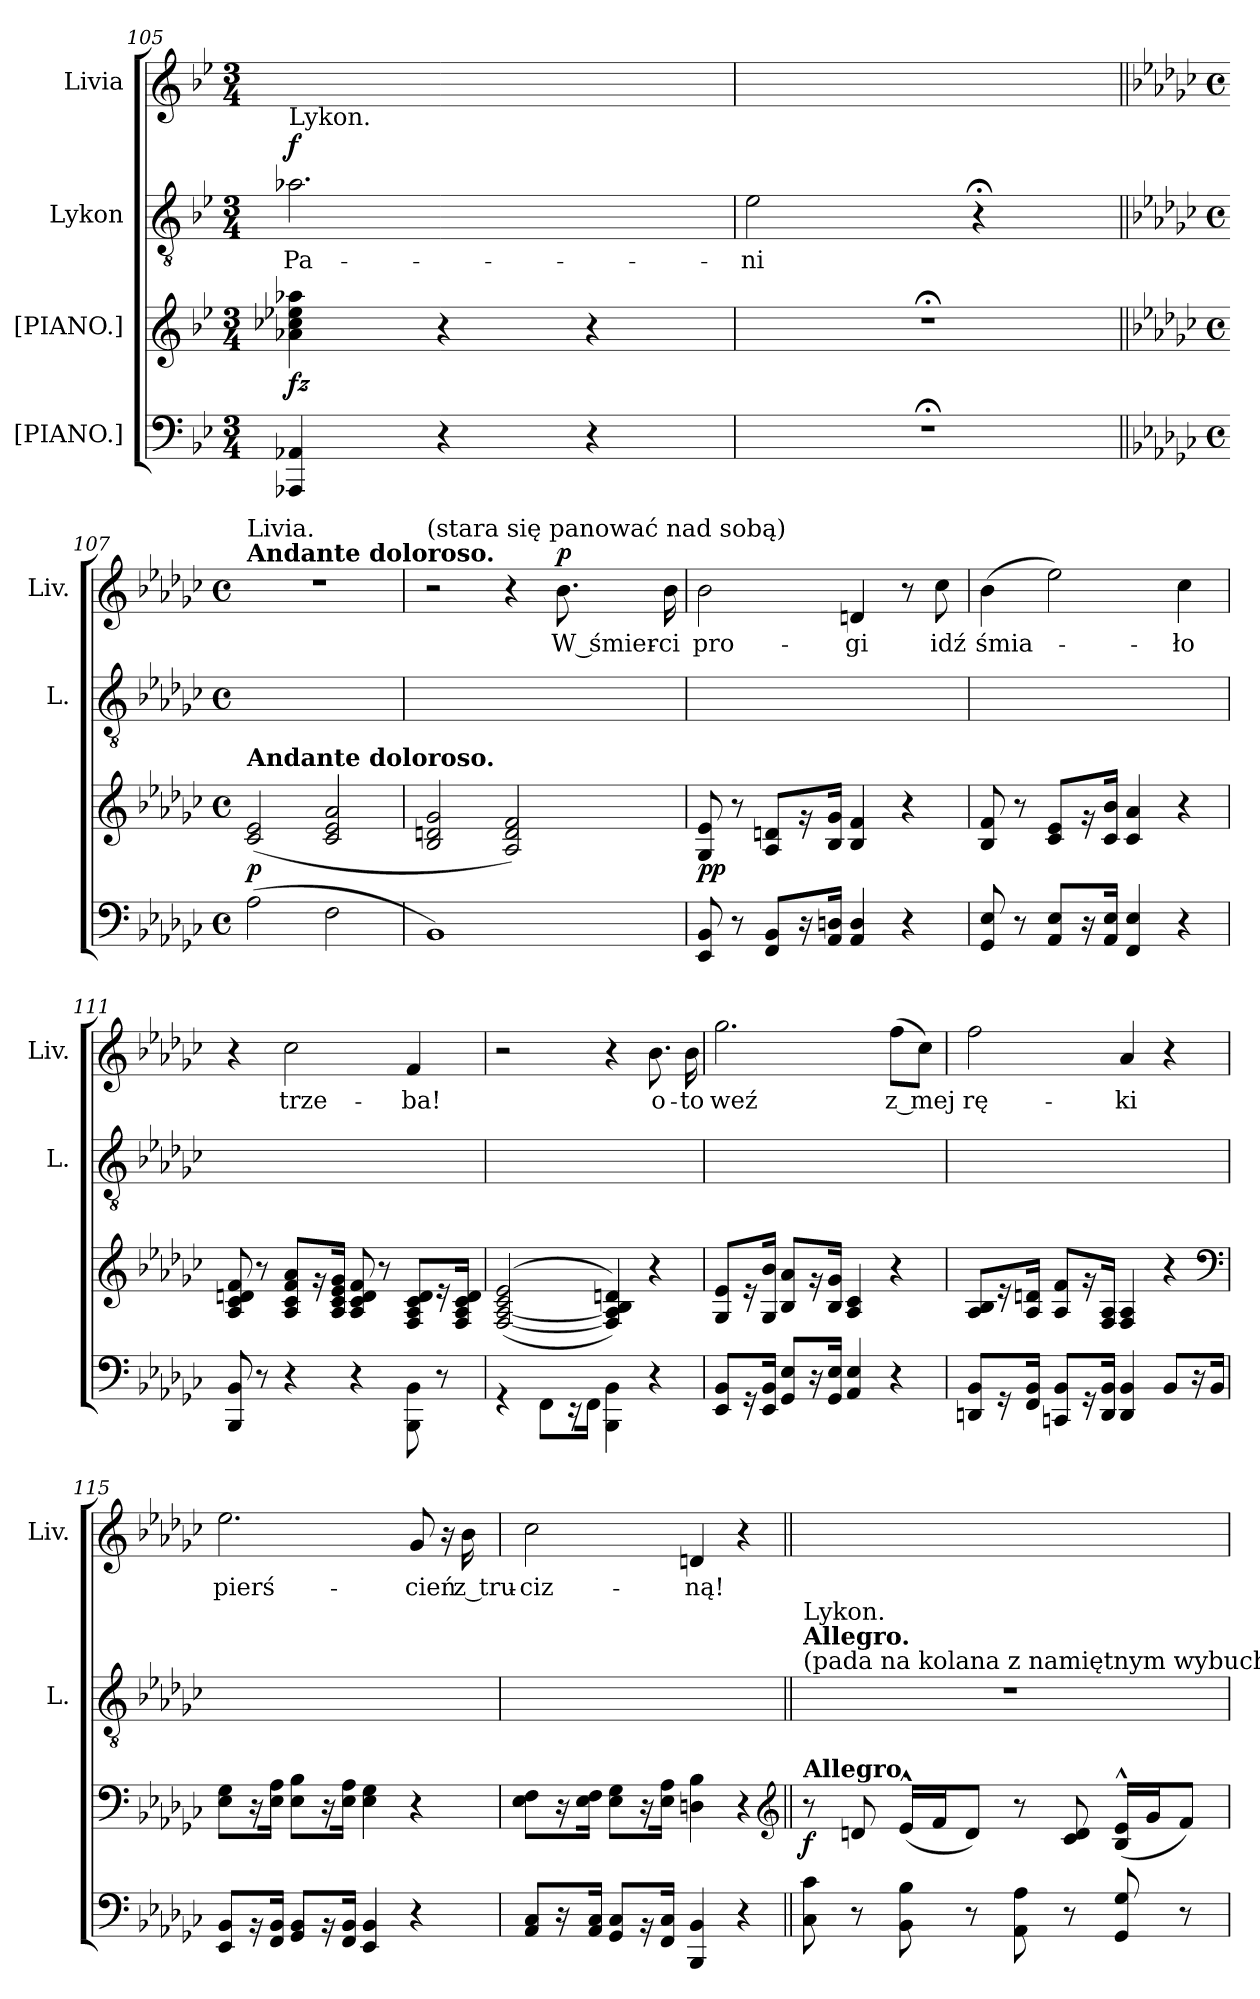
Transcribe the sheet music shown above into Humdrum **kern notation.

**kern	**kern	**dynam	**kern	**text	**dynam	**kern	**text	**dynam
*part4	*part3	*part3	*part2	*part2	*part2	*part1	*part1	*part1
*staff4	*staff3	*staff3	*staff2	*staff2	*staff2	*staff1	*staff1	*staff1
*I"[PIANO.]	*I"[PIANO.]	*	*I"Lykon	*	*	*I"Livia	*	*
*	*	*	*I'L.	*	*	*I'Liv.	*	*
*clefF4	*clefG2	*	*clefGv2	*	*	*clefG2	*	*
*k[b-e-]	*k[b-e-]	*	*k[b-e-]	*	*	*k[b-e-]	*	*
*M3/4	*M3/4	*	*M3/4	*	*	*M3/4	*	*
=105	=105	=105	=105	=105	=105	=105	=105	=105
!	!	!	!LO:TX:a:t=Lykon.	!	!	!	!	!
!	!	!	!	!	!LO:DY:a	!	!	!
4AAA-X/ 4AA-X/	4a-X\ 4cc-X\ 4ee-X\ 4aa-X\	fz	2.a-X\	Pa-	f	2.ryy	.	.
4r	4r	.	.	.	.	.	.	.
4r	4r	.	.	.	.	.	.	.
=106	=106	=106	=106	=106	=106	=106	=106	=106
2.r;<	2.r;<	.	2e-\	-ni	.	2.ryy	.	.
.	.	.	4r;<	.	.	.	.	.
=107||	=107||	=107||	=107||	=107||	=107||	=107||	=107||	=107||
*k[b-e-a-d-g-c-]	*k[b-e-a-d-g-c-]	*	*k[b-e-a-d-g-c-]	*	*	*k[b-e-a-d-g-c-]	*	*
*M4/4	*M4/4	*	*M4/4	*	*	*M4/4	*	*
*met(c)	*met(c)	*	*met(c)	*	*	*met(c)	*	*
!	!	!	!	!	!	!LO:TX:a:B:t=Andante doloroso.	!	!
!	!	!	!	!	!	!LO:TX:a:t=Livia.	!	!
!	!LO:TX:a:B:t=Andante doloroso.	!	!	!	!	!	!	!
(2A-\	(2c-/ 2e-/	p	1ryy	.	.	1r	.	.
2F\	2c-/ 2e-/ 2a-/	.	.	.	.	.	.	.
=108	=108	=108	=108	=108	=108	=108	=108	=108
!	!	!	!	!	!	!LO:TX:a:t=(stara się panować nad sobą)	!	!
1BB-)	2B-/ 2dn/ 2g-/	.	1ryy	.	.	2r	.	.
.	2A-/ 2d/ 2f/)	.	.	.	.	4r	.	.
!	!	!	!	!	!	!	!	!LO:DY:a
.	.	.	.	.	.	8.b-\	W śmier-	p
.	.	.	.	.	.	16b-\	-ci	.
=109	=109	=109	=109	=109	=109	=109	=109	=109
8EE-/ 8BB-/	8G-/ 8e-/	pp	1ryy	.	.	2b-\	pro-	.
8r	8r	.	.	.	.	.	.	.
8FF/ 8BB-/L	8A-/ 8dn/L	.	.	.	.	.	.	.
16r	16rg	.	.	.	.	.	.	.
16AA-/ 16Dn/Jk	16B-/ 16g-/Jk	.	.	.	.	.	.	.
4AA-/ 4D/	4B-/ 4f/	.	.	.	.	4dn/	-gi	.
4r	4r	.	.	.	.	8r	.	.
.	.	.	.	.	.	8cc-\	idź	.
=110	=110	=110	=110	=110	=110	=110	=110	=110
8GG-/ 8E-/	8B-/ 8f/	.	1ryy	.	.	(4b-\	śmia-	.
8r	8r	.	.	.	.	.	.	.
8AA-/ 8E-/L	8c-/ 8e-/L	.	.	.	.	2ee-\)	.	.
16r	16rg	.	.	.	.	.	.	.
16AA-/ 16E-/Jk	16c-/ 16b-/Jk	.	.	.	.	.	.	.
4FF/ 4E-/	4c-/ 4a-/	.	.	.	.	.	.	.
4r	4r	.	.	.	.	4cc-\	-ło	.
=111	=111	=111	=111	=111	=111	=111	=111	=111
8BBB-/ 8BB-/	8A-/ 8c-/ 8dn/ 8f/	.	1ryy	.	.	4r	.	.
8r	8r	.	.	.	.	.	.	.
4r	8A-/ 8c-/ 8f/ 8a-/L	.	.	.	.	2cc-\	trze-	.
.	16rg	.	.	.	.	.	.	.
.	16A-/ 16c-/ 16e-/ 16g-/Jk	.	.	.	.	.	.	.
4r	8A-/ 8c-/ 8d/ 8f/	.	.	.	.	.	.	.
.	8r	.	.	.	.	.	.	.
8BBB-\ 8BB-\	8F/ 8A-/ 8c-/ 8d/L	.	.	.	.	4f/	-ba!	.
8r	16re	.	.	.	.	.	.	.
.	16F/ 16A-/ 16c-/ 16d/Jk	.	.	.	.	.	.	.
=112	=112	=112	=112	=112	=112	=112	=112	=112
4rGG	(>(>[2F/ [2A-/ 2c-/ 2e-/	.	1ryy	.	.	2r	.	.
8FF\L	.	.	.	.	.	.	.	.
16rEE	.	.	.	.	.	.	.	.
16FF\Jk	.	.	.	.	.	.	.	.
4BBB-\ 4BB-\	4F]/ 4A-]/ 4B-/ 4dn/))	.	.	.	.	4r	.	.
4r	4r	.	.	.	.	8.b-\	o-	.
.	.	.	.	.	.	16b-\	-to	.
=113	=113	=113	=113	=113	=113	=113	=113	=113
8EE-/ 8BB-/L	8G-/ 8e-/L	.	1ryy	.	.	2.gg-\	weź	.
16r	16r	.	.	.	.	.	.	.
16EE-/ 16BB-/Jk	16G-/ 16b-/Jk	.	.	.	.	.	.	.
8GG-/ 8E-/L	8B-/ 8a-/L	.	.	.	.	.	.	.
16r	16rg	.	.	.	.	.	.	.
16GG-/ 16E-/Jk	16B-/ 16g-/Jk	.	.	.	.	.	.	.
4AA-/ 4E-/	4A-/ 4c-/	.	.	.	.	.	.	.
4r	4r	.	.	.	.	(8ff\L	z mej	.
.	.	.	.	.	.	8cc-\J)	.	.
=114	=114	=114	=114	=114	=114	=114	=114	=114
8DDn/ 8BB-/L	8A-/ 8B-/L	.	1ryy	.	.	2ff\	rę-	.
16r	16re	.	.	.	.	.	.	.
16FF/ 16BB-/Jk	16A-/ 16dn/Jk	.	.	.	.	.	.	.
8CCn/ 8BB-/L	8A-/ 8f/L	.	.	.	.	.	.	.
16r	16rg	.	.	.	.	.	.	.
16DD/ 16BB-/Jk	16F/ 16A-/Jk	.	.	.	.	.	.	.
4DD/ 4BB-/	4F/ 4A-/	.	.	.	.	4a-/	-ki	.
8BB-/L	4r	.	.	.	.	4r	.	.
16r	.	.	.	.	.	.	.	.
16BB-/Jk	.	.	.	.	.	.	.	.
*	*clefF4	*	*	*	*	*	*	*
=115	=115	=115	=115	=115	=115	=115	=115	=115
8EE-/ 8BB-/L	8E-\ 8G-\L	.	1ryy	.	.	2.ee-\	pierś-	.
16rBB	16r	.	.	.	.	.	.	.
16FF/ 16BB-/Jk	16E-\ 16A-\Jk	.	.	.	.	.	.	.
8GG-/ 8BB-/L	8E-\ 8B-\L	.	.	.	.	.	.	.
16rBB	16r	.	.	.	.	.	.	.
16FF/ 16BB-/Jk	16E-\ 16A-\Jk	.	.	.	.	.	.	.
4EE-/ 4BB-/	4E-\ 4G-\	.	.	.	.	.	.	.
4r	4r	.	.	.	.	8g-/	-cień	.
.	.	.	.	.	.	16r	.	.
.	.	.	.	.	.	16b-\	z tru-	.
=116	=116	=116	=116	=116	=116	=116	=116	=116
8AA-/ 8C-/L	8E-\ 8F\L	.	1ryy	.	.	2cc-\	-ciz-	.
16r	16r	.	.	.	.	.	.	.
16AA-/ 16C-/Jk	16E-\ 16F\Jk	.	.	.	.	.	.	.
8GG-/ 8C-/L	8E-\ 8G-\L	.	.	.	.	.	.	.
16rBB	16r	.	.	.	.	.	.	.
16FF/ 16C-/Jk	16E-\ 16A-\Jk	.	.	.	.	.	.	.
4BBB-/ 4BB-/	4Dn\ 4B-\	.	.	.	.	4dn/	-ną!	.
4r	4r	.	.	.	.	4r	.	.
*	*clefG2	*	*	*	*	*	*	*
=117||	=117||	=117||	=117||	=117||	=117||	=117||	=117||	=117||
!	!	!	!LO:TX:a:t=(pada na kolana z namiętnym wybuchem)	!	!	!	!	!
!	!	!	!LO:TX:a:B:t=Allegro.	!	!	!	!	!
!	!	!	!LO:TX:a:t=Lykon.	!	!	!	!	!
!	!LO:TX:a:B:t=Allegro.	!	!	!	!	!	!	!
8C-\ 8c-\	8r	f	1r	.	.	1ryy	.	.
8r	8dn/	.	.	.	.	.	.	.
8BB-\ 8B-\	(16e-^^/LL	.	.	.	.	.	.	.
.	16f/J	.	.	.	.	.	.	.
8r	8d/J)	.	.	.	.	.	.	.
8AA-\ 8A-\	8r	.	.	.	.	.	.	.
8r	8c-/ 8d/	.	.	.	.	.	.	.
8GG-/ 8G-/	(16B-^^/ 16e-^^/LL	.	.	.	.	.	.	.
.	16g-/J	.	.	.	.	.	.	.
8r	8f/J)	.	.	.	.	.	.	.
=	=	=	=	=	=	=	=	=
*-	*-	*-	*-	*-	*-	*-	*-	*-
